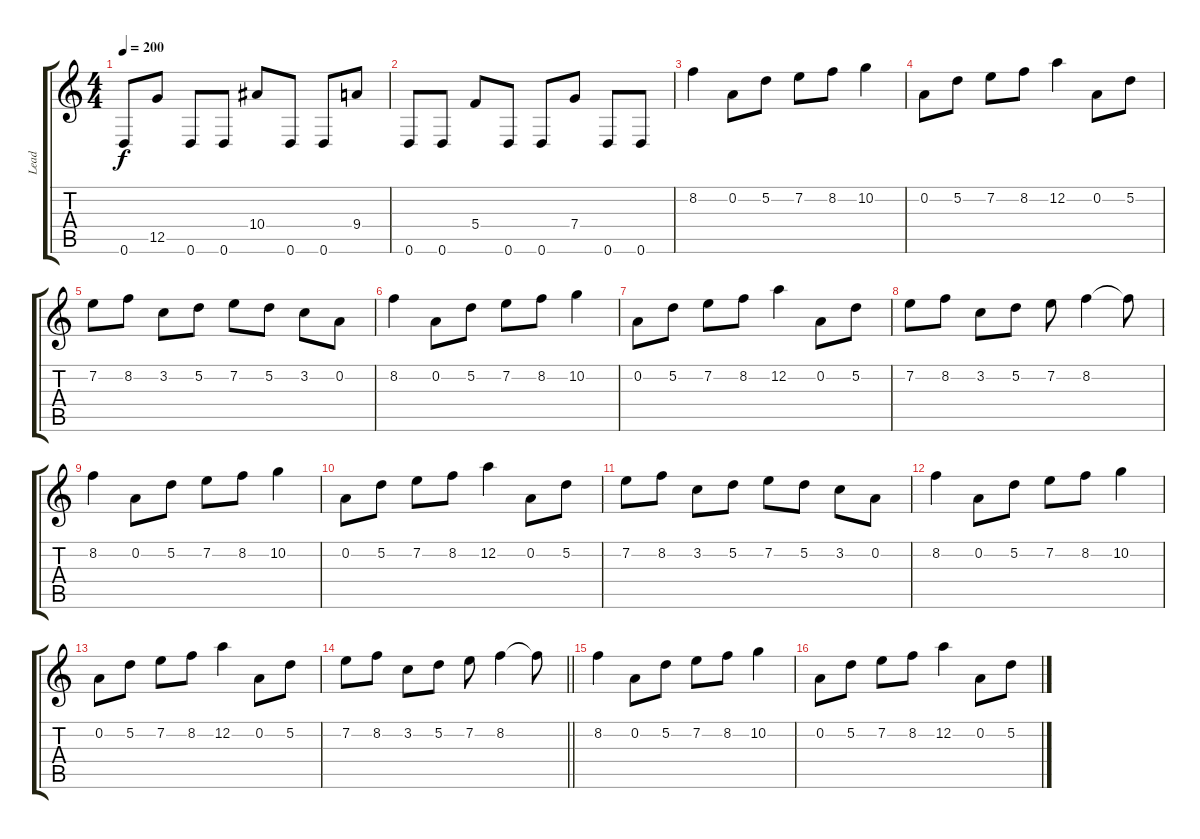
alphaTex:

\track ("Lead" "Lead") {instrument distortionguitar}
\staff {score tabs}
\tuning (D4 A3 F3 C3 G2 D2) {hide}
\ts (4 4)
\tempo 200
\clef g2
\ks c
0.6.8{dy f} 12.5.8 0.6.8 0.6.8 10.4.8 0.6.8 0.6.8 9.4.8 |
0.6.8 0.6.8 5.4.8 0.6.8 0.6.8 7.4.8 0.6.8 0.6.8 |
8.2.4 0.2.8 5.2.8 7.2.8 8.2.8 10.2.4 |
0.2.8 5.2.8 7.2.8 8.2.8 12.2.4 0.2.8 5.2.8 |
7.2.8 8.2.8 3.2.8 5.2.8 7.2.8 5.2.8 3.2.8 0.2.8 |
8.2.4 0.2.8 5.2.8 7.2.8 8.2.8 10.2.4 |
0.2.8 5.2.8 7.2.8 8.2.8 12.2.4 0.2.8 5.2.8 |
7.2.8 8.2.8 3.2.8 5.2.8 7.2.8 8.2.4 8.2{t}.8 |
8.2.4 0.2.8 5.2.8 7.2.8 8.2.8 10.2.4 |
0.2.8 5.2.8 7.2.8 8.2.8 12.2.4 0.2.8 5.2.8 |
7.2.8 8.2.8 3.2.8 5.2.8 7.2.8 5.2.8 3.2.8 0.2.8 |
8.2.4 0.2.8 5.2.8 7.2.8 8.2.8 10.2.4 |
0.2.8 5.2.8 7.2.8 8.2.8 12.2.4 0.2.8 5.2.8 |
\barLineRight lightlight
7.2.8 8.2.8 3.2.8 5.2.8 7.2.8 8.2.4 8.2{t}.8 |
\section ("" "")
8.2.4 0.2.8 5.2.8 7.2.8 8.2.8 10.2.4 |
0.2.8 5.2.8 7.2.8 8.2.8 12.2.4 0.2.8 5.2.8
